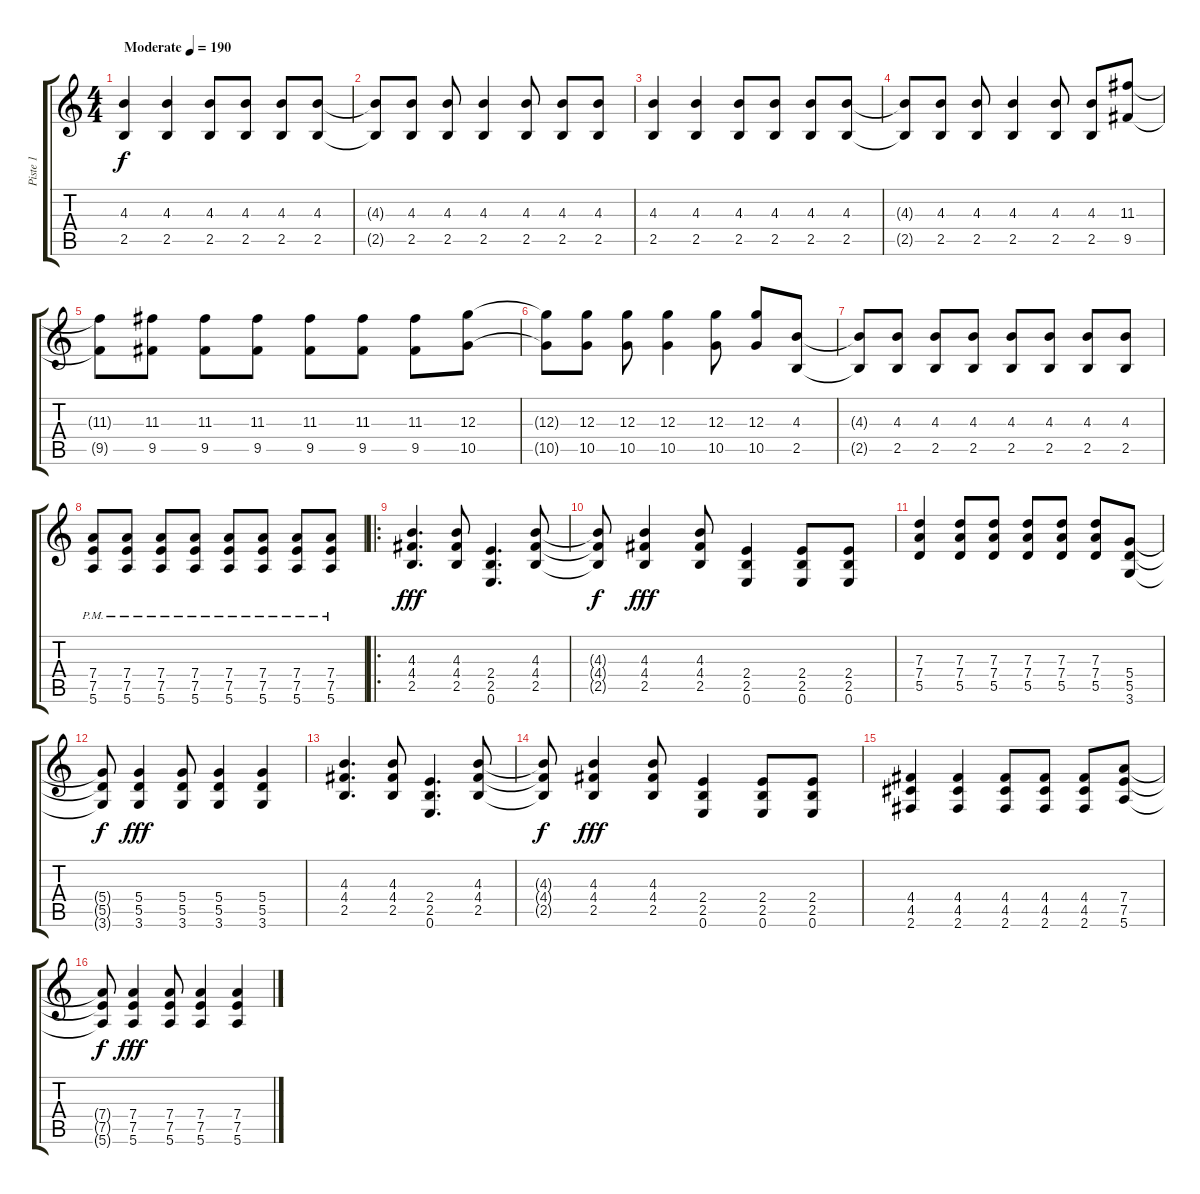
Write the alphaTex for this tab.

\track ("Piste 1" "Piste 1") {instrument overdrivenguitar}
\staff {score tabs}
\tuning (E4 B3 G3 D3 A2 E2) {hide}
\ts (4 4)
\tempo (190 "Moderate")
\clef g2
\ks c
(4.3 2.5).4{dy f instrument overdrivenguitar} (4.3 2.5).4 (4.3 2.5).8 (4.3 2.5).8 (4.3 2.5).8 (4.3 2.5).8 |
(4.3{t} 2.5{t}).8 (4.3 2.5).8 (4.3 2.5).8 (4.3 2.5).4 (4.3 2.5).8 (4.3 2.5).8 (4.3 2.5).8 |
(4.3 2.5).4 (4.3 2.5).4 (4.3 2.5).8 (4.3 2.5).8 (4.3 2.5).8 (4.3 2.5).8 |
(4.3{t} 2.5{t}).8 (4.3 2.5).8 (4.3 2.5).8 (4.3 2.5).4 (4.3 2.5).8 (4.3 2.5).8 (11.3 9.5).8 |
(11.3{t} 9.5{t}).8 (11.3 9.5).8 (11.3 9.5).8 (11.3 9.5).8 (11.3 9.5).8 (11.3 9.5).8 (11.3 9.5).8 (12.3 10.5).8 |
(12.3{t} 10.5{t}).8 (12.3 10.5).8 (12.3 10.5).8 (12.3 10.5).4 (12.3 10.5).8 (12.3 10.5).8 (4.3 2.5).8 |
(4.3{t} 2.5{t}).8 (4.3 2.5).8 (4.3 2.5).8 (4.3 2.5).8 (4.3 2.5).8 (4.3 2.5).8 (4.3 2.5).8 (4.3 2.5).8 |
(7.4{pm} 7.5{pm} 5.6{pm}).8 (7.4{pm} 7.5{pm} 5.6{pm}).8 (7.4{pm} 7.5{pm} 5.6{pm}).8 (7.4{pm} 7.5{pm} 5.6{pm}).8 (7.4{pm} 7.5{pm} 5.6{pm}).8 (7.4{pm} 7.5{pm} 5.6{pm}).8 (7.4{pm} 7.5{pm} 5.6{pm}).8 (7.4{pm} 7.5{pm} 5.6{pm}).8 |
\ro
(4.3 4.4 2.5).4{d dy fff} (4.3 4.4 2.5).8 (2.4 2.5 0.6).4{d} (4.3 4.4 2.5).8 |
(4.3{t} 4.4{t} 2.5{t}).8{dy f} (4.3 4.4 2.5).4{dy fff} (4.3 4.4 2.5).8 (2.4 2.5 0.6).4 (2.4 2.5 0.6).8 (2.4 2.5 0.6).8 |
(7.3 7.4 5.5).4 (7.3 7.4 5.5).8 (7.3 7.4 5.5).8 (7.3 7.4 5.5).8 (7.3 7.4 5.5).8 (7.3 7.4 5.5).8 (5.4 5.5 3.6).8 |
(5.4{t} 5.5{t} 3.6{t}).8{dy f} (5.4 5.5 3.6).4{dy fff} (5.4 5.5 3.6).8 (5.4 5.5 3.6).4 (5.4 5.5 3.6).4 |
(4.3 4.4 2.5).4{d} (4.3 4.4 2.5).8 (2.4 2.5 0.6).4{d} (4.3 4.4 2.5).8 |
(4.3{t} 4.4{t} 2.5{t}).8{dy f} (4.3 4.4 2.5).4{dy fff} (4.3 4.4 2.5).8 (2.4 2.5 0.6).4 (2.4 2.5 0.6).8 (2.4 2.5 0.6).8 |
(4.4 4.5 2.6).4 (4.4 4.5 2.6).4 (4.4 4.5 2.6).8 (4.4 4.5 2.6).8 (4.4 4.5 2.6).8 (7.4 7.5 5.6).8 |
(7.4{t} 7.5{t} 5.6{t}).8{dy f} (7.4 7.5 5.6).4{dy fff} (7.4 7.5 5.6).8 (7.4 7.5 5.6).4 (7.4 7.5 5.6).4
